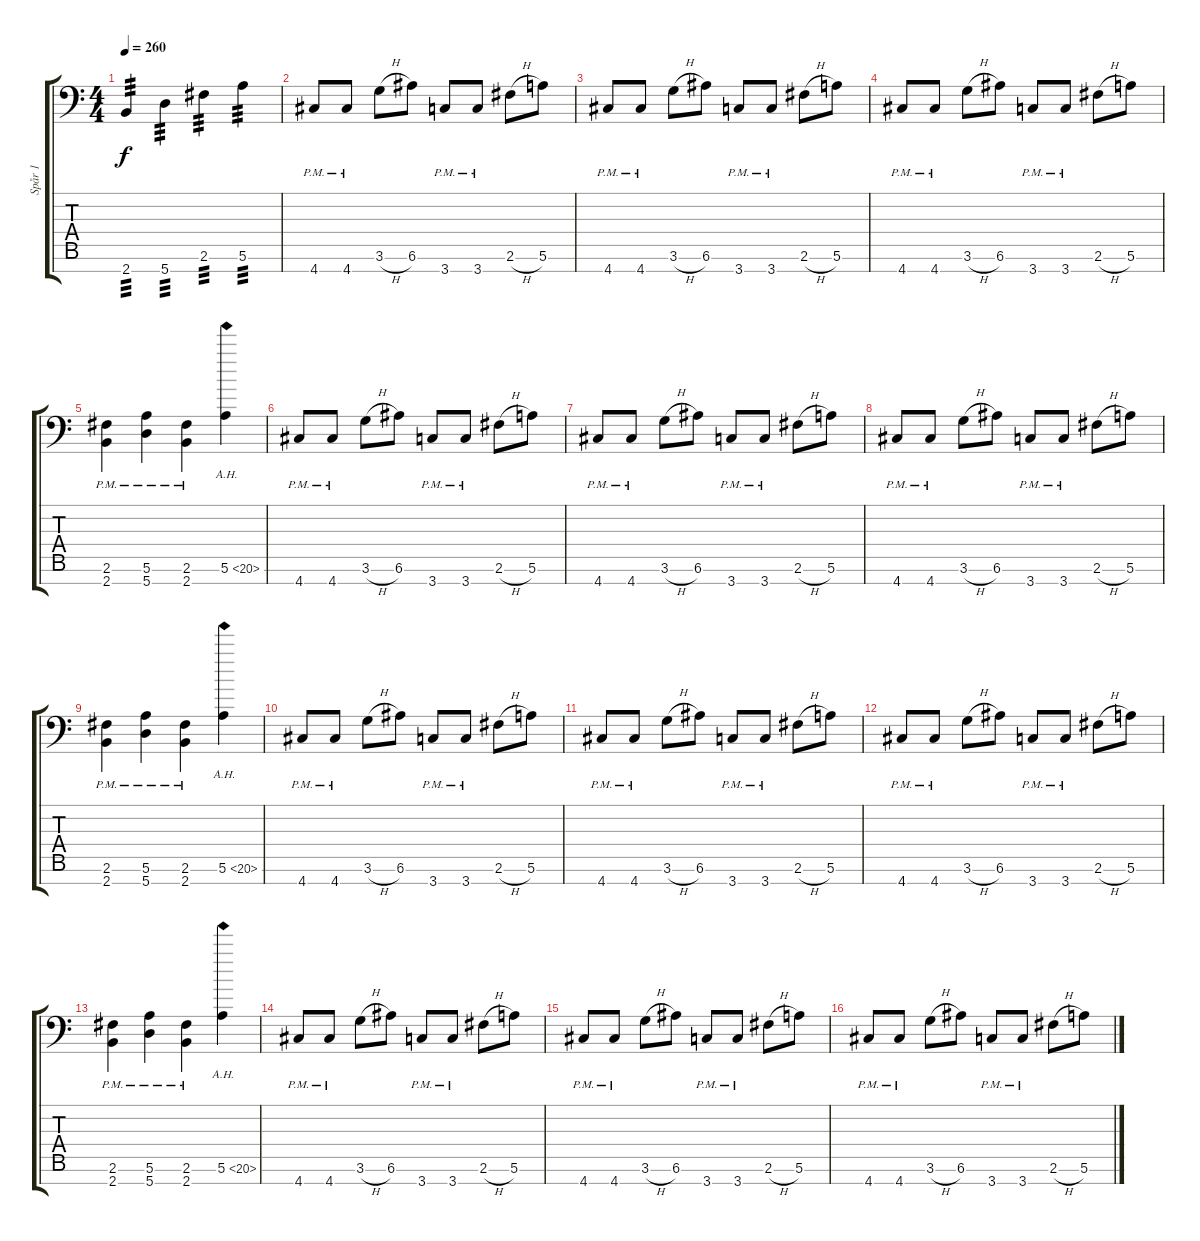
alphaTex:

\track ("Spår 1" "Spår 1") {instrument distortionguitar}
\staff {score tabs}
\tuning (E4 B3 G3 D3 A2 E2 A1) {hide}
\ts (4 4)
\tempo 260
\clef f4
\ks c
2.7.4{tp 3 dy f} 5.7.4{tp 3} 2.6.4{tp 3} 5.6.4{tp 3} |
4.7{pm}.8 4.7{pm}.8 3.6{h}.8 6.6.8 3.7{pm}.8 3.7{pm}.8 2.6{h}.8 5.6.8 |
4.7{pm}.8 4.7{pm}.8 3.6{h}.8 6.6.8 3.7{pm}.8 3.7{pm}.8 2.6{h}.8 5.6.8 |
4.7{pm}.8 4.7{pm}.8 3.6{h}.8 6.6.8 3.7{pm}.8 3.7{pm}.8 2.6{h}.8 5.6.8 |
(2.6{pm} 2.7{pm}).4 (5.6{pm} 5.7{pm}).4 (2.6{pm} 2.7{pm}).4 5.6{ah 15}.4 |
4.7{pm}.8 4.7{pm}.8 3.6{h}.8 6.6.8 3.7{pm}.8 3.7{pm}.8 2.6{h}.8 5.6.8 |
4.7{pm}.8 4.7{pm}.8 3.6{h}.8 6.6.8 3.7{pm}.8 3.7{pm}.8 2.6{h}.8 5.6.8 |
4.7{pm}.8 4.7{pm}.8 3.6{h}.8 6.6.8 3.7{pm}.8 3.7{pm}.8 2.6{h}.8 5.6.8 |
(2.6{pm} 2.7{pm}).4 (5.6{pm} 5.7{pm}).4 (2.6{pm} 2.7{pm}).4 5.6{ah 15}.4 |
4.7{pm}.8 4.7{pm}.8 3.6{h}.8 6.6.8 3.7{pm}.8 3.7{pm}.8 2.6{h}.8 5.6.8 |
4.7{pm}.8 4.7{pm}.8 3.6{h}.8 6.6.8 3.7{pm}.8 3.7{pm}.8 2.6{h}.8 5.6.8 |
4.7{pm}.8 4.7{pm}.8 3.6{h}.8 6.6.8 3.7{pm}.8 3.7{pm}.8 2.6{h}.8 5.6.8 |
(2.6{pm} 2.7{pm}).4 (5.6{pm} 5.7{pm}).4 (2.6{pm} 2.7{pm}).4 5.6{ah 15}.4 |
4.7{pm}.8 4.7{pm}.8 3.6{h}.8 6.6.8 3.7{pm}.8 3.7{pm}.8 2.6{h}.8 5.6.8 |
4.7{pm}.8 4.7{pm}.8 3.6{h}.8 6.6.8 3.7{pm}.8 3.7{pm}.8 2.6{h}.8 5.6.8 |
4.7{pm}.8 4.7{pm}.8 3.6{h}.8 6.6.8 3.7{pm}.8 3.7{pm}.8 2.6{h}.8 5.6.8
